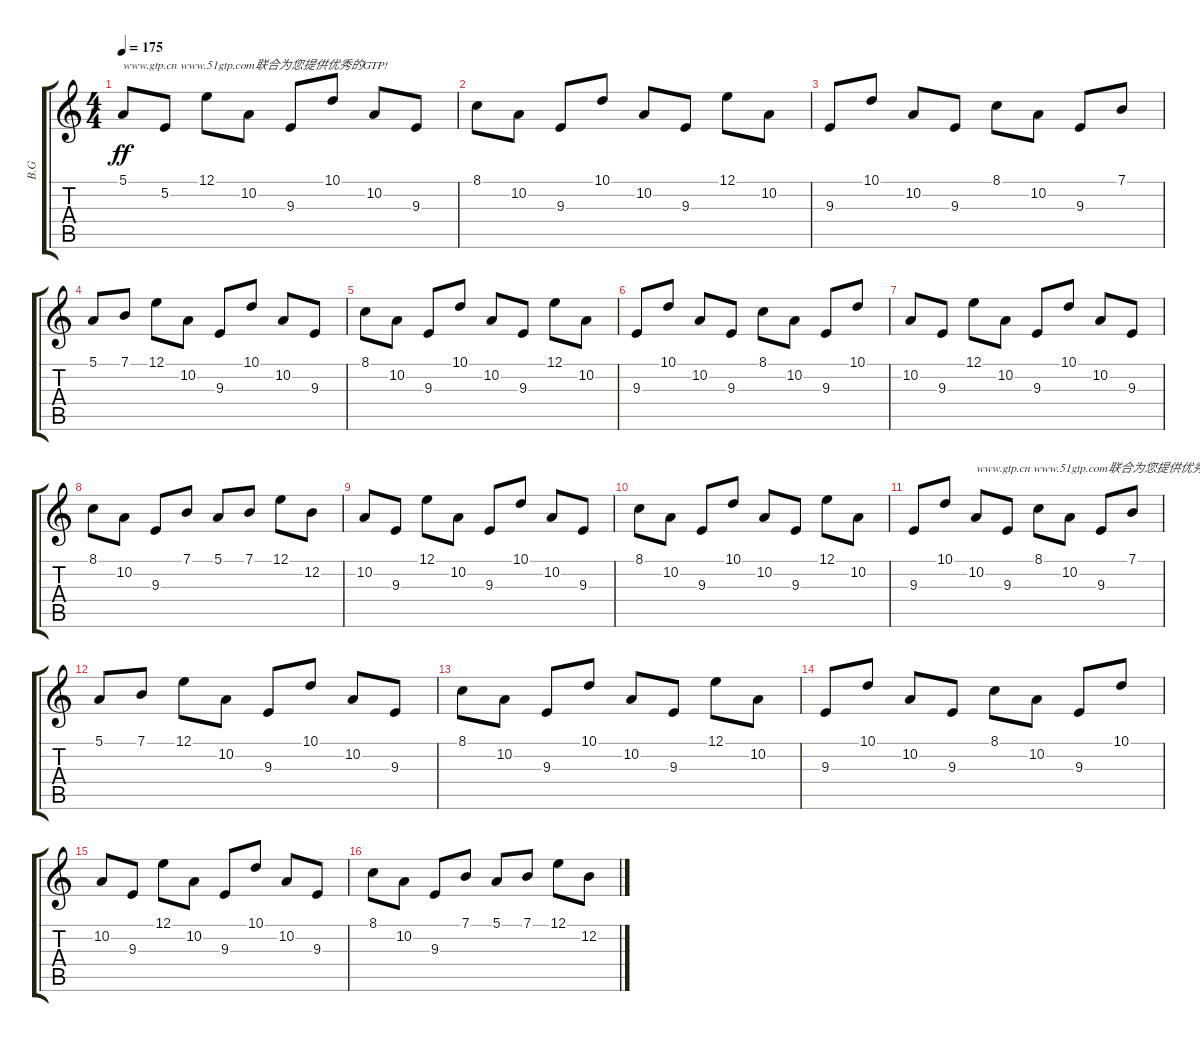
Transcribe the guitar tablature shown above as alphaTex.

\track ("B.G" "B.G") {instrument harpsichord}
\staff {score tabs}
\tuning (E4 B3 G3 D3 A2 E2) {hide}
\ts (4 4)
\tempo 175
\clef g2
\ks c
5.1.8{txt "www.gtp.cn www.51gtp.com联合为您提供优秀的GTP!" dy ff instrument harpsichord} 5.2.8 12.1.8 10.2.8 9.3.8 10.1.8 10.2.8 9.3.8 |
8.1.8 10.2.8 9.3.8 10.1.8 10.2.8 9.3.8 12.1.8 10.2.8 |
9.3.8 10.1.8 10.2.8 9.3.8 8.1.8 10.2.8 9.3.8 7.1.8 |
5.1.8 7.1.8 12.1.8 10.2.8 9.3.8 10.1.8 10.2.8 9.3.8 |
8.1.8 10.2.8 9.3.8 10.1.8 10.2.8 9.3.8 12.1.8 10.2.8 |
9.3.8 10.1.8 10.2.8 9.3.8 8.1.8 10.2.8 9.3.8 10.1.8 |
10.2.8 9.3.8 12.1.8 10.2.8 9.3.8 10.1.8 10.2.8 9.3.8 |
8.1.8 10.2.8 9.3.8 7.1.8 5.1.8 7.1.8 12.1.8 12.2.8 |
10.2.8 9.3.8 12.1.8 10.2.8 9.3.8 10.1.8 10.2.8 9.3.8 |
8.1.8 10.2.8 9.3.8 10.1.8 10.2.8 9.3.8 12.1.8 10.2.8 |
9.3.8 10.1.8 10.2.8{txt "www.gtp.cn www.51gtp.com联合为您提供优秀的GTP!"} 9.3.8 8.1.8 10.2.8 9.3.8 7.1.8 |
5.1.8 7.1.8 12.1.8 10.2.8 9.3.8 10.1.8 10.2.8 9.3.8 |
8.1.8 10.2.8 9.3.8 10.1.8 10.2.8 9.3.8 12.1.8 10.2.8 |
9.3.8 10.1.8 10.2.8 9.3.8 8.1.8 10.2.8 9.3.8 10.1.8 |
10.2.8 9.3.8 12.1.8 10.2.8 9.3.8 10.1.8 10.2.8 9.3.8 |
8.1.8 10.2.8 9.3.8 7.1.8 5.1.8 7.1.8 12.1.8 12.2.8
